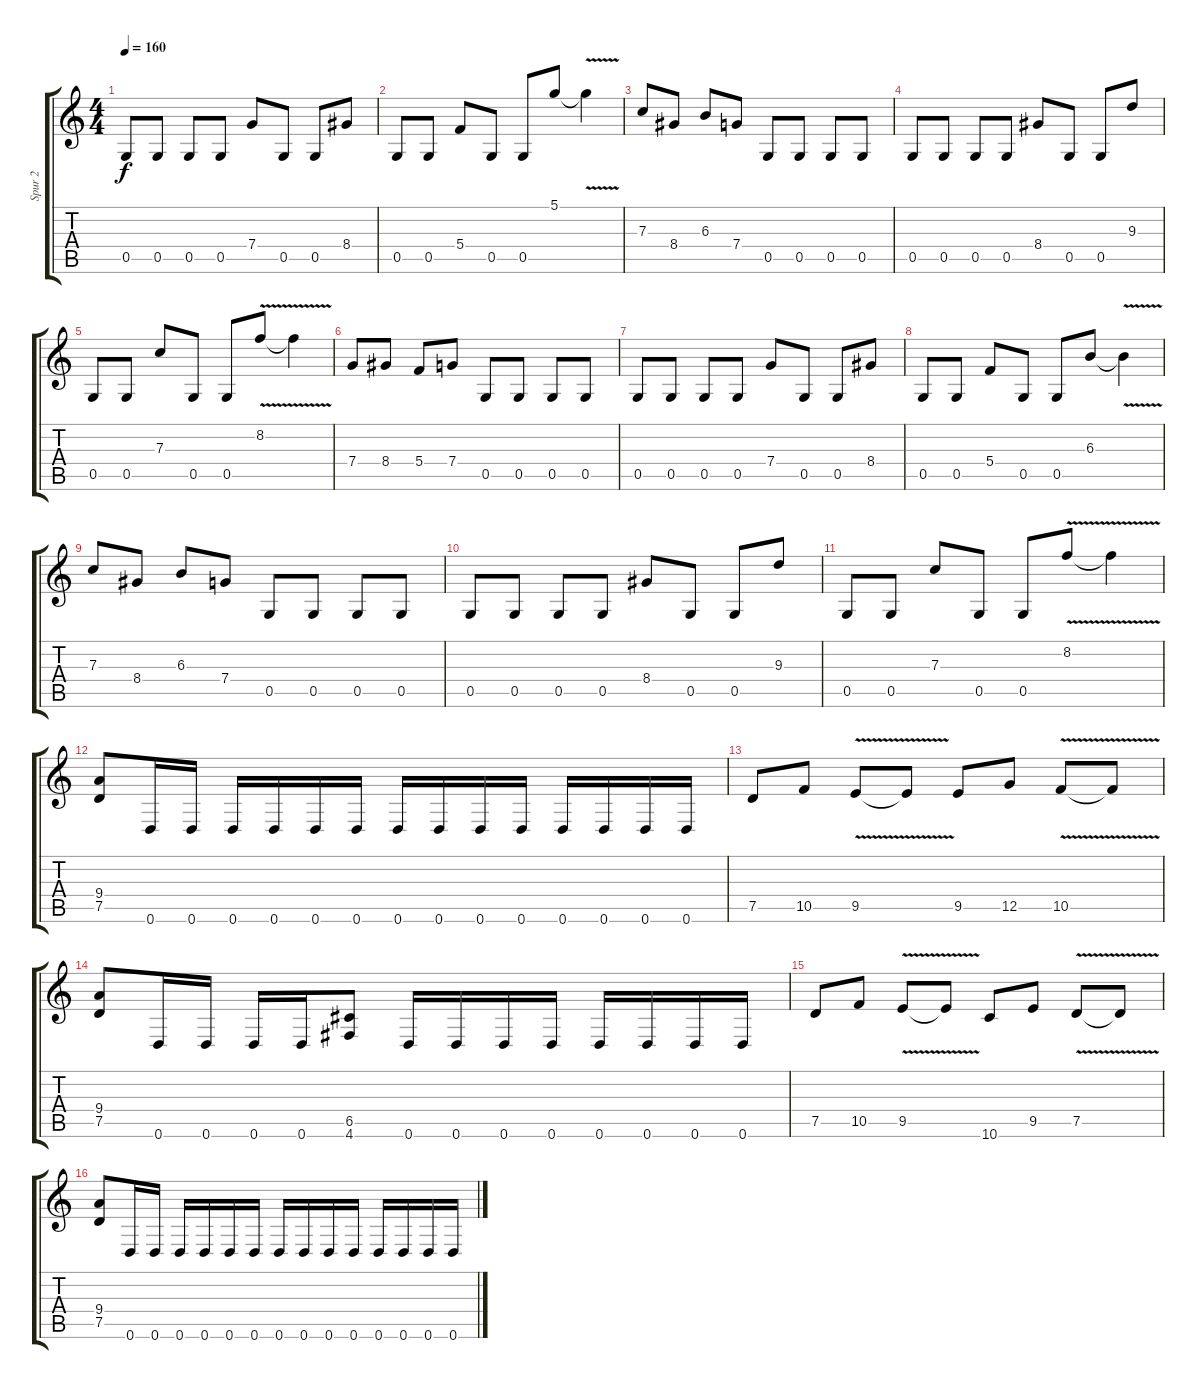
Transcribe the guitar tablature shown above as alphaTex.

\track ("Spur 2" "Spur 2") {instrument distortionguitar}
\staff {score tabs}
\tuning (D4 A3 F3 C3 G2 D2) {hide}
\ts (4 4)
\tempo 160
\clef g2
\ks c
0.5.8{dy f} 0.5.8 0.5.8 0.5.8 7.4.8 0.5.8 0.5.8 8.4.8 |
0.5.8 0.5.8 5.4.8 0.5.8 0.5.8 5.1.8 5.1{v t}.4 |
7.3.8 8.4.8 6.3.8 7.4.8 0.5.8 0.5.8 0.5.8 0.5.8 |
0.5.8 0.5.8 0.5.8 0.5.8 8.4.8 0.5.8 0.5.8 9.3.8 |
0.5.8 0.5.8 7.3.8 0.5.8 0.5.8 8.2{v}.8 8.2{v t}.4 |
7.4.8 8.4.8 5.4.8 7.4.8 0.5.8 0.5.8 0.5.8 0.5.8 |
0.5.8 0.5.8 0.5.8 0.5.8 7.4.8 0.5.8 0.5.8 8.4.8 |
0.5.8 0.5.8 5.4.8 0.5.8 0.5.8 6.3.8 6.3{v t}.4 |
7.3.8 8.4.8 6.3.8 7.4.8 0.5.8 0.5.8 0.5.8 0.5.8 |
0.5.8 0.5.8 0.5.8 0.5.8 8.4.8 0.5.8 0.5.8 9.3.8 |
0.5.8 0.5.8 7.3.8 0.5.8 0.5.8 8.2{v}.8 8.2{v t}.4 |
(9.4 7.5).8 0.6.16 0.6.16 0.6.16 0.6.16 0.6.16 0.6.16 0.6.16 0.6.16 0.6.16 0.6.16 0.6.16 0.6.16 0.6.16 0.6.16 |
7.5.8 10.5.8 9.5{v}.8 9.5{v t}.8 9.5.8 12.5.8 10.5{v}.8 10.5{v t}.8 |
(9.4 7.5).8 0.6.16 0.6.16 0.6.16 0.6.16 (6.5 4.6).8 0.6.16 0.6.16 0.6.16 0.6.16 0.6.16 0.6.16 0.6.16 0.6.16 |
7.5.8 10.5.8 9.5{v}.8 9.5{v t}.8 10.6.8 9.5.8 7.5{v}.8 7.5{v t}.8 |
(9.4 7.5).8 0.6.16 0.6.16 0.6.16 0.6.16 0.6.16 0.6.16 0.6.16 0.6.16 0.6.16 0.6.16 0.6.16 0.6.16 0.6.16 0.6.16
